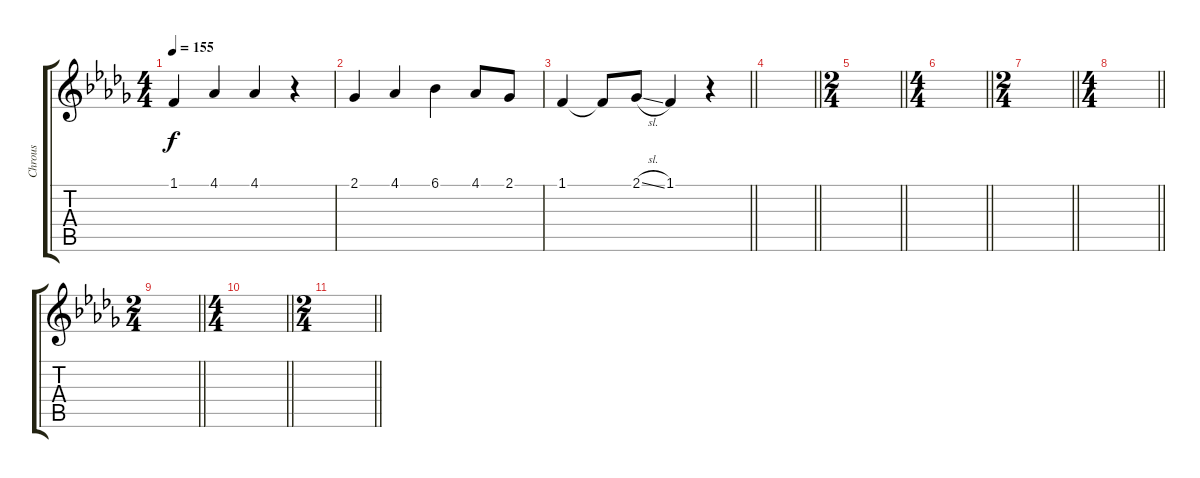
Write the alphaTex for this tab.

\track ("Chrous" "Chrous") {instrument flute}
\staff {score tabs}
\tuning (E4 B3 G3 D3 A2 E2) {hide}
\ts (4 4)
\tempo 155
\clef g2
\ks db
1.1.4{dy f} 4.1.4 4.1.4 r.4 |
2.1.4 4.1.4 6.1.4 4.1.8 2.1.8 |
\barLineRight lightlight
1.1.4 1.1{t}.8 2.1{sl}.8 1.1.4 r.4 |
\barLineRight lightlight
|
\ts (2 4)
\barLineRight lightlight
|
\ts (4 4)
\barLineRight lightlight
|
\ts (2 4)
\barLineRight lightlight
|
\ts (4 4)
\barLineRight lightlight
|
\ts (2 4)
\barLineRight lightlight
|
\ts (4 4)
\barLineRight lightlight
|
\ts (2 4)
\barLineRight lightlight
